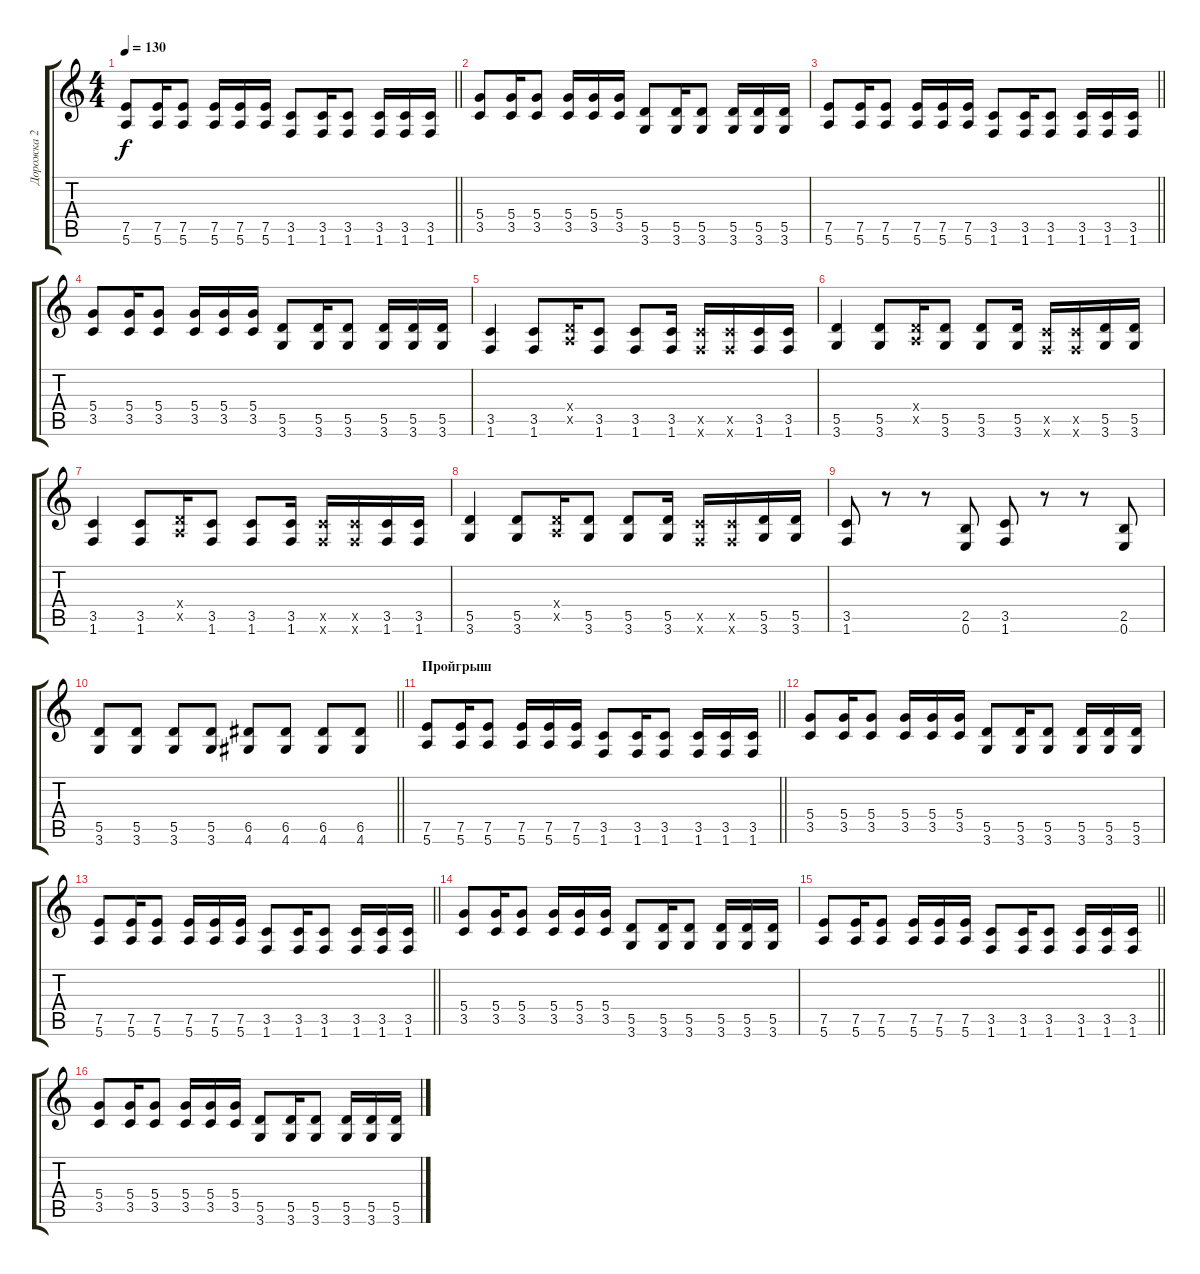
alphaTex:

\track ("Дорожка 2" "Дорожка 2") {instrument distortionguitar}
\staff {score tabs}
\tuning (E4 B3 G3 D3 A2 E2) {hide}
\ts (4 4)
\tempo 130
\clef g2
\barLineRight lightlight
\ks c
(7.5 5.6).8{dy f} (7.5 5.6).16 (7.5 5.6).8 (7.5 5.6).16 (7.5 5.6).16 (7.5 5.6).16 (3.5 1.6).8 (3.5 1.6).16 (3.5 1.6).8 (3.5 1.6).16 (3.5 1.6).16 (3.5 1.6).16 |
(5.4 3.5).8 (5.4 3.5).16 (5.4 3.5).8 (5.4 3.5).16 (5.4 3.5).16 (5.4 3.5).16 (5.5 3.6).8 (5.5 3.6).16 (5.5 3.6).8 (5.5 3.6).16 (5.5 3.6).16 (5.5 3.6).16 |
\barLineRight lightlight
(7.5 5.6).8 (7.5 5.6).16 (7.5 5.6).8 (7.5 5.6).16 (7.5 5.6).16 (7.5 5.6).16 (3.5 1.6).8 (3.5 1.6).16 (3.5 1.6).8 (3.5 1.6).16 (3.5 1.6).16 (3.5 1.6).16 |
(5.4 3.5).8 (5.4 3.5).16 (5.4 3.5).8 (5.4 3.5).16 (5.4 3.5).16 (5.4 3.5).16 (5.5 3.6).8 (5.5 3.6).16 (5.5 3.6).8 (5.5 3.6).16 (5.5 3.6).16 (5.5 3.6).16 |
(3.5 1.6).4 (3.5 1.6).8 (0.4{x} 0.5{x}).16 (3.5 1.6).8 (3.5 1.6).8 (3.5 1.6).16 (3.5{x} 1.6{x}).16 (3.5{x} 1.6{x}).16 (3.5 1.6).16 (3.5 1.6).16 |
(5.5 3.6).4 (5.5 3.6).8 (0.4{x} 0.5{x}).16 (5.5 3.6).8 (5.5 3.6).8 (5.5 3.6).16 (3.5{x} 1.6{x}).16 (3.5{x} 1.6{x}).16 (5.5 3.6).16 (5.5 3.6).16 |
(3.5 1.6).4 (3.5 1.6).8 (0.4{x} 0.5{x}).16 (3.5 1.6).8 (3.5 1.6).8 (3.5 1.6).16 (3.5{x} 1.6{x}).16 (3.5{x} 1.6{x}).16 (3.5 1.6).16 (3.5 1.6).16 |
(5.5 3.6).4 (5.5 3.6).8 (0.4{x} 0.5{x}).16 (5.5 3.6).8 (5.5 3.6).8 (5.5 3.6).16 (3.5{x} 1.6{x}).16 (3.5{x} 1.6{x}).16 (5.5 3.6).16 (5.5 3.6).16 |
(3.5 1.6).8 r.8 r.8 (2.5 0.6).8 (3.5 1.6).8 r.8 r.8 (2.5 0.6).8 |
\barLineRight lightlight
(5.5 3.6).8 (5.5 3.6).8 (5.5 3.6).8 (5.5 3.6).8 (6.5 4.6).8 (6.5 4.6).8 (6.5 4.6).8 (6.5 4.6).8 |
\section ("" "Пройгрыш")
\barLineRight lightlight
(7.5 5.6).8 (7.5 5.6).16 (7.5 5.6).8 (7.5 5.6).16 (7.5 5.6).16 (7.5 5.6).16 (3.5 1.6).8 (3.5 1.6).16 (3.5 1.6).8 (3.5 1.6).16 (3.5 1.6).16 (3.5 1.6).16 |
(5.4 3.5).8 (5.4 3.5).16 (5.4 3.5).8 (5.4 3.5).16 (5.4 3.5).16 (5.4 3.5).16 (5.5 3.6).8 (5.5 3.6).16 (5.5 3.6).8 (5.5 3.6).16 (5.5 3.6).16 (5.5 3.6).16 |
\barLineRight lightlight
(7.5 5.6).8 (7.5 5.6).16 (7.5 5.6).8 (7.5 5.6).16 (7.5 5.6).16 (7.5 5.6).16 (3.5 1.6).8 (3.5 1.6).16 (3.5 1.6).8 (3.5 1.6).16 (3.5 1.6).16 (3.5 1.6).16 |
(5.4 3.5).8 (5.4 3.5).16 (5.4 3.5).8 (5.4 3.5).16 (5.4 3.5).16 (5.4 3.5).16 (5.5 3.6).8 (5.5 3.6).16 (5.5 3.6).8 (5.5 3.6).16 (5.5 3.6).16 (5.5 3.6).16 |
\barLineRight lightlight
(7.5 5.6).8 (7.5 5.6).16 (7.5 5.6).8 (7.5 5.6).16 (7.5 5.6).16 (7.5 5.6).16 (3.5 1.6).8 (3.5 1.6).16 (3.5 1.6).8 (3.5 1.6).16 (3.5 1.6).16 (3.5 1.6).16 |
(5.4 3.5).8 (5.4 3.5).16 (5.4 3.5).8 (5.4 3.5).16 (5.4 3.5).16 (5.4 3.5).16 (5.5 3.6).8 (5.5 3.6).16 (5.5 3.6).8 (5.5 3.6).16 (5.5 3.6).16 (5.5 3.6).16
